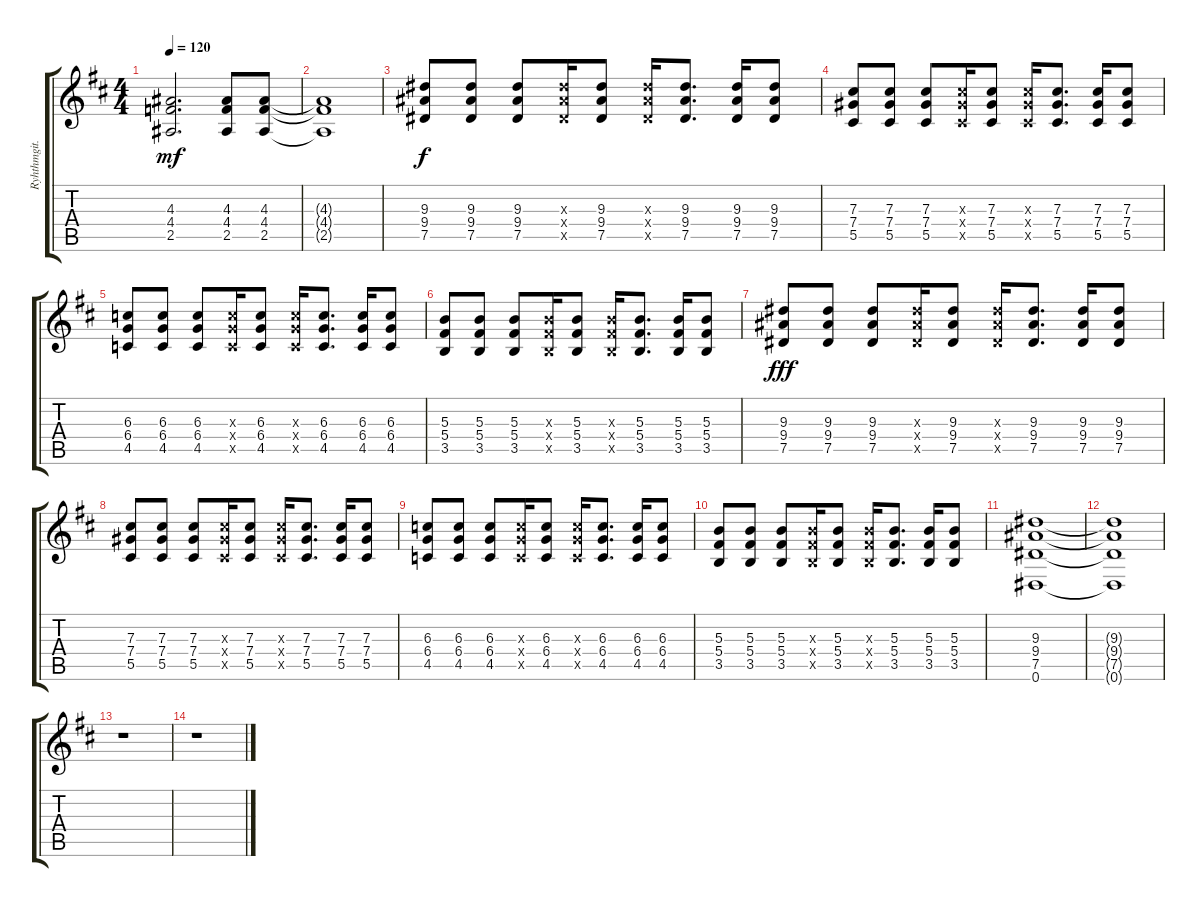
\track ("Ryhthmgit.1" "Ryhthmgit.") {instrument distortionguitar}
\staff {score tabs}
\tuning (Eb4 Bb3 Gb3 Db3 Ab2 Eb2) {hide}
\ts (4 4)
\tempo 120
\clef g2
\ks d
(4.3 4.4 2.5).2{d dy mf} (4.3 4.4 2.5).8 (4.3 4.4 2.5).8 |
(4.3{t} 4.4{t} 2.5{t}).1 |
(9.3 9.4 7.5).8{dy f} (9.3 9.4 7.5).8 (9.3 9.4 7.5).8 (9.3{x} 9.4{x} 7.5{x}).16 (9.3 9.4 7.5).8 (9.3{x} 9.4{x} 7.5{x}).16 (9.3 9.4 7.5).8{d} (9.3 9.4 7.5).16 (9.3 9.4 7.5).8 |
(7.3 7.4 5.5).8 (7.3 7.4 5.5).8 (7.3 7.4 5.5).8 (7.3{x} 7.4{x} 5.5{x}).16 (7.3 7.4 5.5).8 (7.3{x} 7.4{x} 5.5{x}).16 (7.3 7.4 5.5).8{d} (7.3 7.4 5.5).16 (7.3 7.4 5.5).8 |
(6.3 6.4 4.5).8 (6.3 6.4 4.5).8 (6.3 6.4 4.5).8 (6.3{x} 6.4{x} 4.5{x}).16 (6.3 6.4 4.5).8 (6.3{x} 6.4{x} 4.5{x}).16 (6.3 6.4 4.5).8{d} (6.3 6.4 4.5).16 (6.3 6.4 4.5).8 |
(5.3 5.4 3.5).8 (5.3 5.4 3.5).8 (5.3 5.4 3.5).8 (5.3{x} 5.4{x} 3.5{x}).16 (5.3 5.4 3.5).8 (5.3{x} 5.4{x} 3.5{x}).16 (5.3 5.4 3.5).8{d} (5.3 5.4 3.5).16 (5.3 5.4 3.5).8 |
(9.3 9.4 7.5).8{dy fff} (9.3 9.4 7.5).8 (9.3 9.4 7.5).8 (9.3{x} 9.4{x} 7.5{x}).16 (9.3 9.4 7.5).8 (9.3{x} 9.4{x} 7.5{x}).16 (9.3 9.4 7.5).8{d} (9.3 9.4 7.5).16 (9.3 9.4 7.5).8 |
(7.3 7.4 5.5).8 (7.3 7.4 5.5).8 (7.3 7.4 5.5).8 (7.3{x} 7.4{x} 5.5{x}).16 (7.3 7.4 5.5).8 (7.3{x} 7.4{x} 5.5{x}).16 (7.3 7.4 5.5).8{d} (7.3 7.4 5.5).16 (7.3 7.4 5.5).8 |
(6.3 6.4 4.5).8 (6.3 6.4 4.5).8 (6.3 6.4 4.5).8 (6.3{x} 6.4{x} 4.5{x}).16 (6.3 6.4 4.5).8 (6.3{x} 6.4{x} 4.5{x}).16 (6.3 6.4 4.5).8{d} (6.3 6.4 4.5).16 (6.3 6.4 4.5).8 |
(5.3 5.4 3.5).8 (5.3 5.4 3.5).8 (5.3 5.4 3.5).8 (5.3{x} 5.4{x} 3.5{x}).16 (5.3 5.4 3.5).8 (5.3{x} 5.4{x} 3.5{x}).16 (5.3 5.4 3.5).8{d} (5.3 5.4 3.5).16 (5.3 5.4 3.5).8 |
(9.3 9.4 7.5 0.6).1 |
(9.3{t} 9.4{t} 7.5{t} 0.6{t}).1 |
r.1 |
r.1
